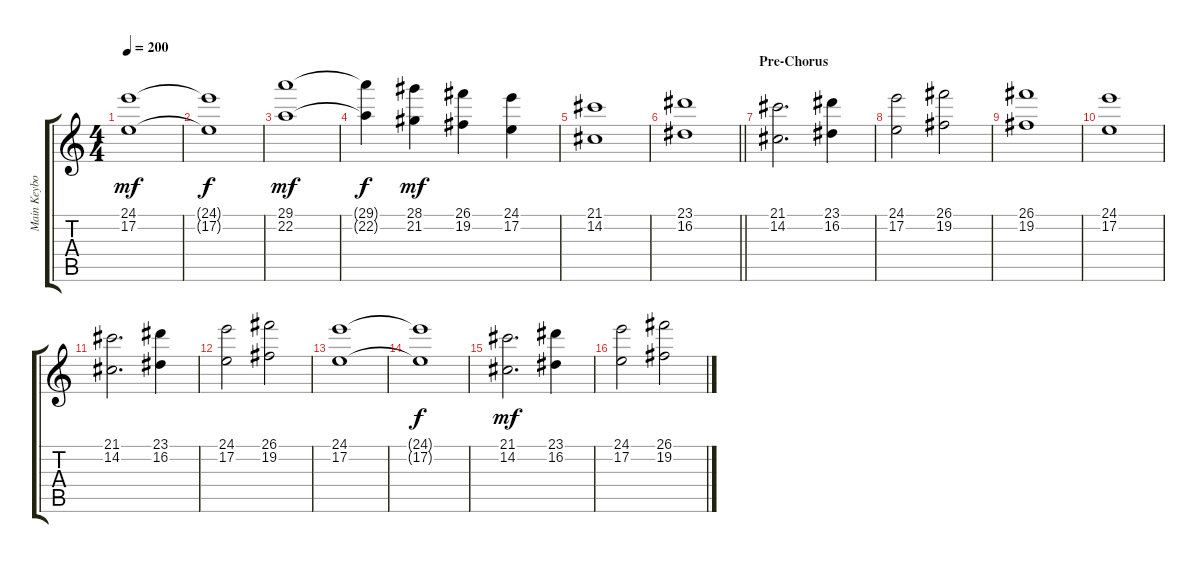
\track ("Main Keyboards" "Main Keybo") {instrument stringensemble1}
\staff {score tabs}
\tuning (E4 B3 G3 D3 A2 E2) {hide}
\ts (4 4)
\tempo 200
\clef g2
\ks c
(24.1 17.2).1{dy mf} |
(24.1{t} 17.2{t}).1{dy f} |
(29.1 22.2).1{dy mf} |
(29.1{t} 22.2{t}).4{dy f} (28.1 21.2).4{dy mf} (26.1 19.2).4 (24.1 17.2).4 |
(21.1 14.2).1 |
\barLineRight lightlight
(23.1 16.2).1 |
\section ("" "Pre-Chorus")
(21.1 14.2).2{d} (23.1 16.2).4 |
(24.1 17.2).2 (26.1 19.2).2 |
(26.1 19.2).1 |
(24.1 17.2).1 |
(21.1 14.2).2{d} (23.1 16.2).4 |
(24.1 17.2).2 (26.1 19.2).2 |
(24.1 17.2).1 |
(24.1{t} 17.2{t}).1{dy f} |
(21.1 14.2).2{d dy mf} (23.1 16.2).4 |
(24.1 17.2).2 (26.1 19.2).2
